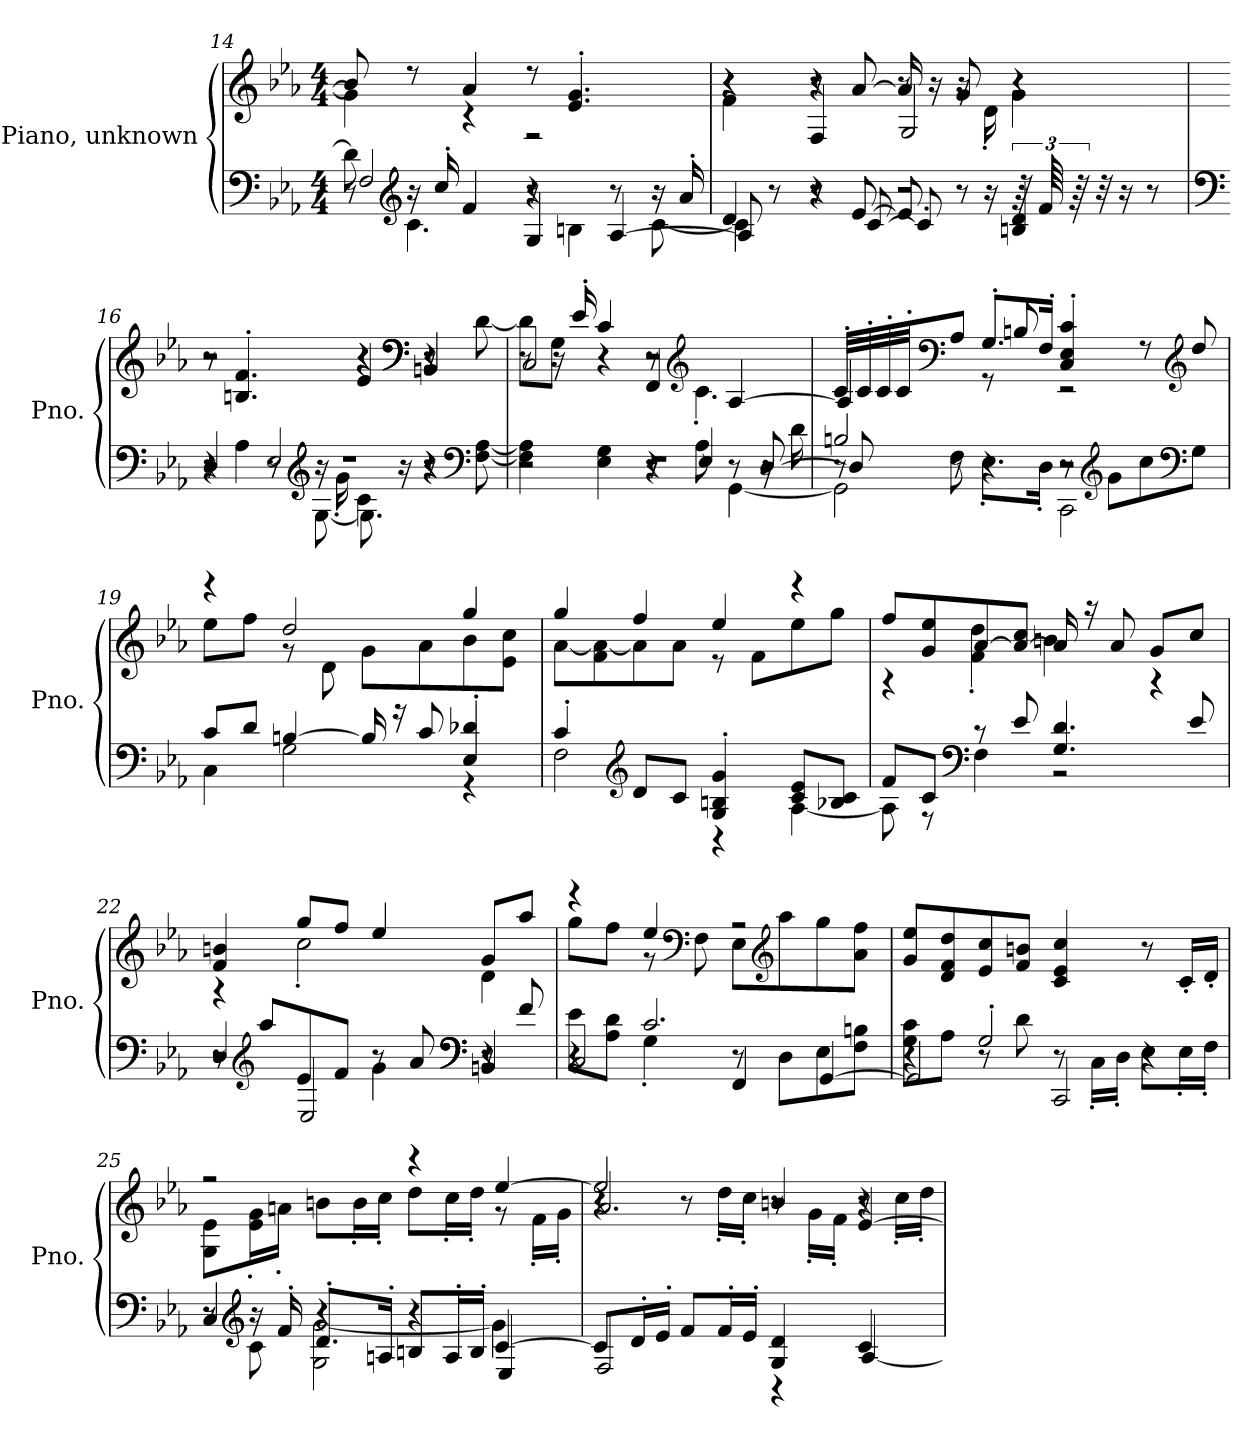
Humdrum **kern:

**kern	**kern
*part1	*part1
*staff2	*staff1
*I"Piano, unknown	*
*I'Pno.	*
*clefF4	*clefG2
*k[b-e-a-]	*k[b-e-a-]
*M4/4	*M4/4
=14	=14
*^	*^
*	*^	*	*
8r	8d-\]	2F/	8b-/]	4g\]
*clefG2	*	*	*	*
16r	4.c\	.	8r	.
16cc'/	.	.	.	.
4f/	.	.	4a-/	4r
4r	8r	4G/	8r	2r
.	4Bn\	.	4.e-/' 4.g/'	.
8r	.	[4A-/	.	.
16r	[8c\	.	.	.
16a-'/	.	.	.	.
!!LO:LB:g=z
=15	=15	=15	=15	=15
*	*	*	*	*^
4d/	4c\]	8A-/]	4r	4f\	4r
.	.	8r	.	.	.
8r	4r	8r	8r	4r	4F/
[8e-/	.	[8c/	[8a-/	.	.
8.e-/]	2r	8c/]	16a-/]	8r	2G/
.	.	.	16r	.	.
.	.	8r	8g/	16r	.
16r	.	.	.	16d'\	.
96r	.	4Bn/ 4d/	4r	4g\	.
96f/	.	.	.	.	.
96r	.	.	.	.	.
32r	.	.	.	.	.
16r	.	.	.	.	.
8r	.	.	.	.	.
*v	*v	*v	*	*	*
=16	=16	=16	=16
*clefF4	*	*	*
*^	*	*	*
*	*^	*	*	*
*	*	*^	*	*	*
1r	4r	4D/	8r	8r	2r	2r
.	.	.	4A-\	4.Bn/' 4.f/'	.	.
.	8r	2E-/	.	.	.	.
*clefG2	*	*	*	*	*	*
.	16r	.	[8G\	.	.	.
.	16g'\	.	.	.	.	.
.	4c\	.	8.G\]	4e-/	4r	4r
.	.	.	16r	.	.	.
*	*	*	*	*clefF4	*	*
.	8r	4r	4r	4r	8r	4BBn/
*clefF4	*	*	*	*	*	*
.	[8F\ [8A-\	.	.	.	[8d\	.
!!LO:LB:g=z	!!	!!
=17	=17	=17	=17	=17	=17	=17
1r	4F\] 4A-\]	2r	2r	8r	8d\L]	2C/
.	.	.	.	16r	8G\J	.
.	.	.	.	16e-'/	.	.
.	4E-\ 4G\	.	.	4c/	4r	.
.	8r	8r	4r	2r	8r	4FF/
*	*	*	*	*clefG2	*	*
.	8A-\	4E-/	.	.	4.c'\	.
.	8r	.	[4GG\	.	.	[4A-/
.	16r	[8D/	.	.	.	.
.	16d\	.	.	.	.	.
*	*	*	*	*	*v	*v
=18	=18	=18	=18	=18	=18
2Bn/	8r	8D/]	2GG\]	32c'/LLL	4A-/]
.	.	.	.	32c'/	.
.	.	.	.	32c'/	.
.	.	.	.	32c'/JJ	.
*	*	*	*	*clefF4	*
.	8F\	8r	.	8A-/J	.
.	8.E-'\L	4r	.	8.G'/L	8r
.	.	.	.	.	8Bn/
.	16D'\Jk	.	.	16F'/Jk	.
2r	8r	2r	2CC\	4C/' 4E-/' 4c/'	2r
*clefG2	*	*	*	*	*
.	8g\L	.	.	.	.
.	8cc\	.	.	8r	.
*clefF4	*	*	*	*clefG2	*
.	8G\J	.	.	8dd/	.
*	*v	*v	*v	*	*
!!LO:PB:g=z	!!
=19	=19	=19	=19
8c/L	4C\	4r	8ee-\L
8d/J	.	.	8ff\J
[4Bn/	2G\	2dd/	8r
.	.	.	8d\
16B/]	.	.	8g\L
16r	.	.	.
8c/	.	.	8a-\
4E-/' 4d-X/'	4r	4gg/	8b-\
.	.	.	8e-\ 8cc\J
=20	=20	=20	=20
4c'/	2F\	4gg/	[8a-\L
.	.	.	8f\ 8a-\_
*clefG2	*	*	*
8d/L	.	4ff/	8a-\]
8c/J	.	.	8a-\J
4G/' 4Bn/' 4g/'	4r	4ee-/	8r
.	.	.	8f\L
8c/ 8e-/L	[4A-\	4r	8ee-\
8B-X/ 8c/J	.	.	8gg\J
=21	=21	=21	=21
8f/L	8A-\]	8ff/L	4r
8c/J	8r	8g/ 8ee-/	.
*clefF4	*	*	*
8r	4F\	[8a-/	4f\' 4dd\'
8e-/	.	8a-/_ 8cc/J	.
4.G/ 4.d/	2r	16a-/]	4bn\
.	.	16r	.
.	.	8a-/	.
.	.	8g/L	4r
8e-/	.	8cc/J	.
!!LO:LB:g=z	!!
=22	=22	=22	=22
*	*^	*	*
8r	2r	4D/	4f/ 4bn/	4r
*clefG2	*	*	*	*
8aa-/L	.	.	.	.
8e-/	.	2E-/	8gg/L	2cc'\
8f/J	.	.	8ff/J	.
8r	4g\	.	4ee-/	.
8a-/	.	.	.	.
*clefF4	*	*	*	*
8r	4r	4BBn/	8g/L	4d\
8f/	.	.	8aa-/J	.
=23	=23	=23	=23	=23
4r	8e-\L	2C/	4r	8gg\L
.	8A-\ 8d\J	.	.	8ff\J
2.c/	4G'\	.	4ee-/	8r
*	*	*	*clefF4	*
.	.	.	.	8F\
.	8r	4FF/	2r	8E-\L
*	*	*	*clefG2	*
.	8D\L	.	.	8aa-\
.	8E-\	[4GG/	.	8gg\
.	8F\ 8Bn\J	.	.	8a-\ 8ff\J
*	*	*	*v	*v
=24	=24	=24	=24
4r	8G\ 8c\L	2GG/]	8g/ 8ee-/L
.	8A-\J	.	8d/ 8f/ 8dd/
2G'/	8r	.	8e-/ 8cc/
.	8d\	.	8f/ 8bn/J
.	8r	2CC/	4c/ 4e-/ 4cc/
.	16C'\LL	.	.
.	16D'\JJ	.	.
4r	8E-\L	.	8r
.	16E-'\L	.	16c'/LL
.	16F'\JJ	.	16d'/JJ
!!LO:LB:g=z
=25	=25	=25	=25
*	*	*	*^
8r	8r	4C/	2r	8G\ 8e-\L
*clefG2	*	*	*	*
16r	8c\	.	.	16e-\' 16g\'L
16f'/	.	.	.	16an'\JJ
8.d'/L	2G\ [2g\	4r	.	8bn\L
.	.	.	.	16b'\L
16An'/Jk	.	.	.	16cc'\JJ
8Bn/L	.	4r	4r	8dd\L
16A'/L	.	.	.	16cc'\L
16B'/JJ	.	.	.	16dd'\JJ
[4c/	4g\]	4E-/	[4ee-/	8r
.	.	.	.	16f'\LL
.	.	.	.	16g'\JJ
*	*v	*v	*	*
=26	=26	=26	=26
*	*	*	*^
8c/L]	2F/	2ee-/]	4r	2.a-/
16d'/L	.	.	.	.
16e-'/JJ	.	.	.	.
8f/L	.	.	8r	.
16f'/L	.	.	16dd'\LL	.
16e-'/JJ	.	.	16cc'\JJ	.
4G/ 4d/	4r	4bn/	8r	.
.	.	.	16g'\LL	.
.	.	.	16f'\JJ	.
4c/	[4A-/	4r	8r	[4e-/
.	.	.	16cc'\LL	.
.	.	.	16dd'\JJ	.
*v	*v	*	*	*
*	*v	*v	*v
=	=
*-	*-
